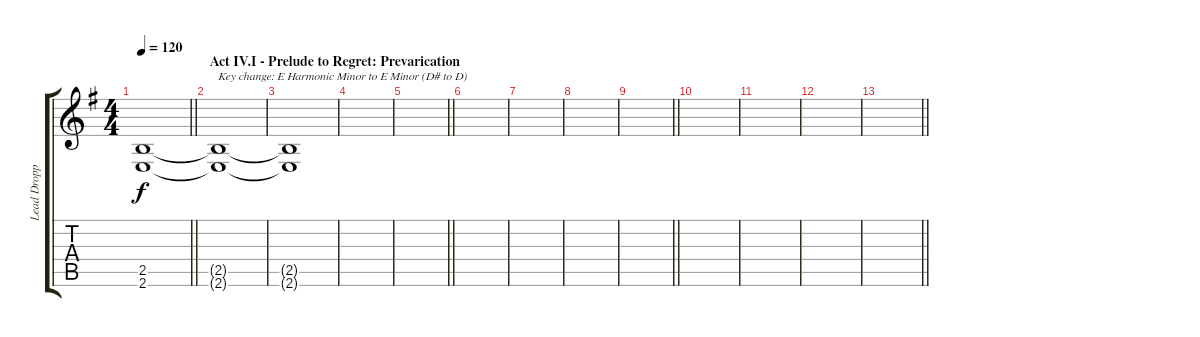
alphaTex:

\track ("Lead Dropped D " "Lead Dropp") {instrument distortionguitar}
\staff {score tabs}
\tuning (E4 B3 G3 D3 A2 D2) {hide}
\ts (4 4)
\tempo 120
\clef g2
\barLineRight lightlight
\ks eminor
(2.5{t} 2.6{t}).1{dy f} |
\section ("" "Act IV.I - Prelude to Regret: Prevarication")
(2.5{t} 2.6{t}).1{txt "Key change: E Harmonic Minor to E Minor (D# to D)"} |
(2.5{t} 2.6{t}).1 |
|
\barLineRight lightlight
|
|
|
|
\barLineRight lightlight
|
|
|
|
\barLineRight lightlight
